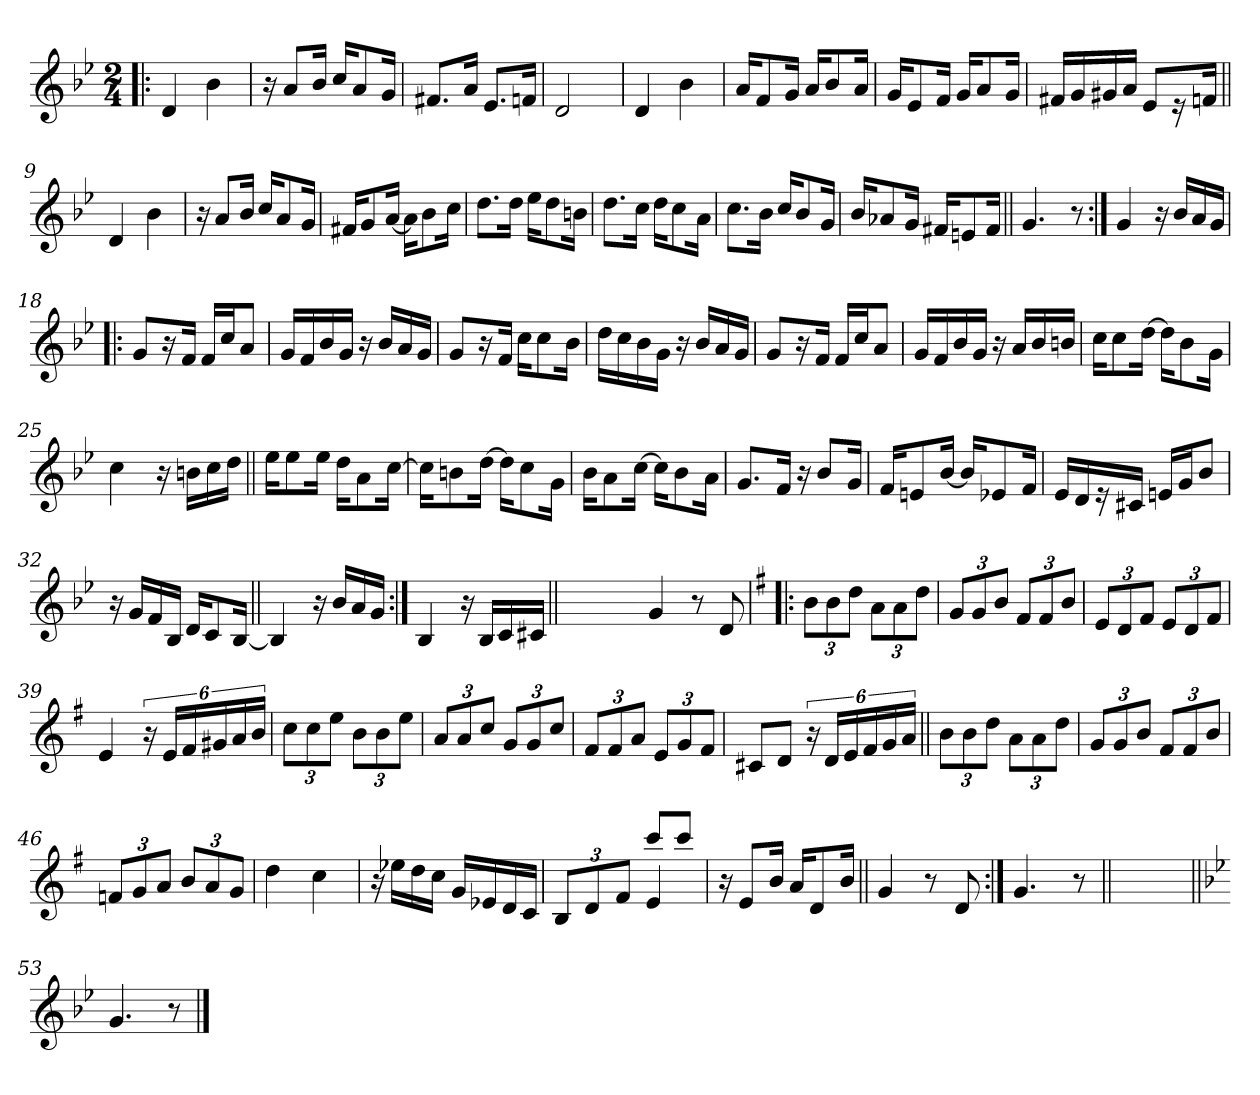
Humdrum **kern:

**kern
*part1
*staff1
*clefG2
*k[b-e-]
*B-:
*M2/4
=1!|:
4d/
4b-\
=2
16r
8a/L
16b-/Jk
16cc/KL
8a/
16g/Jk
=3
8.f#X/L
16a/Jk
8.e-/L
16fn/Jk
=4
2d/
=5
4d/
4b-\
!!LO:LB:g=z
=6
16a/KL
8f/
16g/Jk
16a/KL
8b-/
16a/Jk
=7
16g/KL
8e-/
16f/Jk
16g/KL
8a/
16g/Jk
=8
16f#X/LL
16g/
16g#X/
16a/JJ
8e-/L
16r
16fn/Jk
=9||
4d/
4b-\
!!LO:LB:g=z
=10
16r
8a/L
16b-/Jk
16cc/KL
8a/
16g/Jk
=11
16f#X/KL
8g/
[16a/Jk
16a\KL]
8b-\
16cc\Jk
=12
8.dd\L
16dd\Jk
16ee-\KL
8dd\
16bn\Jk
=13
8.dd\L
16cc\Jk
16dd\KL
8cc\
16a\Jk
!!LO:LB:g=z
=14
8.cc\L
16b-\Jk
16cc/KL
8b-/
16g/Jk
=15
16b-/KL
8a-X/
16g/Jk
16f#X/KL
8en/
16f#/Jk
=16||
4.g/
8r
=17:|!
4g/
16r
16b-/LL
16a/
16g/JJ
!!LO:LB:g=z
=18!|:
8g/L
16r
16f/Jk
16f/LL
16cc/J
8a/J
=19
16g/LL
16f/
16b-/
16g/JJ
16r
16b-/LL
16a/
16g/JJ
=20
8g/L
16r
16f/Jk
16cc\KL
8cc\
16b-\Jk
=21
16dd\LL
16cc\
16b-\
16g\JJ
16r
16b-/LL
16a/
16g/JJ
!!LO:LB:g=z
=22
8g/L
16r
16f/Jk
16f/LL
16cc/J
8a/J
=23
16g/LL
16f/
16b-/
16g/JJ
16r
16a/LL
16b-/
16bn/JJ
=24
16cc\KL
8cc\
[16dd\Jk
16dd\KL]
8b-\
16g\Jk
=25
4cc\
16r
16bn\LL
16cc\
16dd\JJ
=26||
16ee-\KL
8ee-\
16ee-\Jk
16dd\KL
8a\
[16cc\Jk
!!LO:LB:g=z
=27
16cc\KL]
8bn\
[16dd\Jk
16dd\KL]
8cc\
16g\Jk
=28
16b-\KL
8a\
[16cc\Jk
16cc\KL]
8b-\
16a\Jk
=29
8.g/L
16f/Jk
16r
8b-/L
16g/Jk
=30
16f/KL
8en/
[16b-/Jk
16b-/KL]
8e-X/
16f/Jk
!!LO:LB:g=z
=31
16e-/LL
16d/J
16r
16c#X/Jk
16en/LL
16g/J
8b-/J
=32
16r
16g/LL
16f/
16B-/JJ
16d/KL
8c/
[16B-/Jk
=33||
4B-/]
16r
16b-/LL
16a/
16g/JJ
=34:|!
4B-/
16r
16B-/LL
16c/
16c#X/JJ
=34X1||
*stria0
2ryy
!!LO:PB:g=z
=35-
*stria5
4g/
8r
8d/
=36!|:
*k[f#]
*G:
12b\L
12b\
12dd\J
12a\L
12a\
12dd\J
=37
12g/L
12g/
12b/J
12f#/L
12f#/
12b/J
=38
12e/L
12d/
12f#/J
12e/L
12d/
12f#/J
!!LO:LB:g=z
=39
4e/
24r
24e/LL
24f#/
24g#X/
24a/
24b/JJ
=40
12cc\L
12cc\
12ee\J
12b\L
12b\
12ee\J
=41
12a/L
12a/
12cc/J
12g/L
12g/
12cc/J
=42
12f#/L
12f#/
12a/J
12e/L
12g/
12f#/J
!!LO:LB:g=z
=43
8c#X/L
8d/J
24r
24d/LL
24e/
24f#/
24g/
24a/JJ
=44||
12b\L
12b\
12dd\J
12a\L
12a\
12dd\J
=45
12g/L
12g/
12b/J
12f#/L
12f#/
12b/J
!!LO:LB:g=z
=46
12fn/L
12g/
12a/J
12b/L
12a/
12g/J
=47
4dd\
4cc\
=48
16r
16ee-X\LL
16dd\
16cc\JJ
16g/LL
16e-X/
16d/
16c/JJ
=49
*^
*	*^
12B/L	16ryy	4ryy
.	16ryy	.
12d/	.	.
.	16ryy	.
12f#/J	.	.
.	16ryy	.
4e/	8rcyy	8ccc!/L
.	8rcyy	8ccc!/J
*v	*v	*v
!!LO:LB:g=z
=50
16r
8e/L
16b/Jk
16a/KL
8d/
16b/Jk
=51||
4g/
8r
8d/
=52:|!
4.g/
8r
=52X2||
*stria0
2ryy
=53||
*stria5
*k[b-e-]
*B-:
4.g/
8r
==
*-
